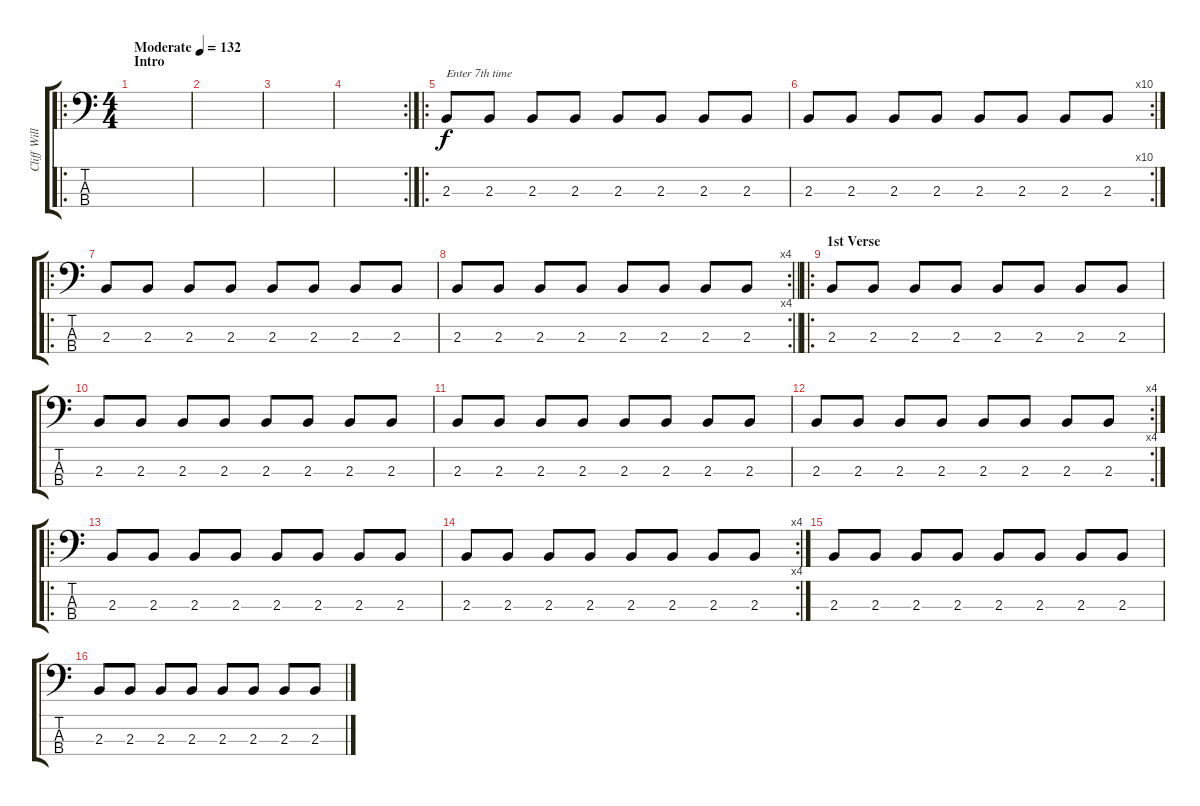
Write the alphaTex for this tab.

\track ("Cliff Williams" "Cliff Will") {instrument electricbasspick}
\staff {score tabs}
\tuning (G2 D2 A1 E1) {hide}
\ro
\ts (4 4)
\section ("" "Intro")
\tempo (132 "Moderate")
\clef f4
\ks c
|
|
|
\rc 2
|
\ro
2.3.8{txt "Enter 7th time"} 2.3.8 2.3.8 2.3.8 2.3.8 2.3.8 2.3.8 2.3.8 |
\rc 10
2.3.8 2.3.8 2.3.8 2.3.8 2.3.8 2.3.8 2.3.8 2.3.8 |
\ro
2.3.8 2.3.8 2.3.8 2.3.8 2.3.8 2.3.8 2.3.8 2.3.8 |
\rc 4
\barLineRight lightlight
2.3.8 2.3.8 2.3.8 2.3.8 2.3.8 2.3.8 2.3.8 2.3.8 |
\ro
\section ("" "1st Verse")
2.3.8 2.3.8 2.3.8 2.3.8 2.3.8 2.3.8 2.3.8 2.3.8 |
2.3.8 2.3.8 2.3.8 2.3.8 2.3.8 2.3.8 2.3.8 2.3.8 |
2.3.8 2.3.8 2.3.8 2.3.8 2.3.8 2.3.8 2.3.8 2.3.8 |
\rc 4
2.3.8 2.3.8 2.3.8 2.3.8 2.3.8 2.3.8 2.3.8 2.3.8 |
\ro
2.3.8 2.3.8 2.3.8 2.3.8 2.3.8 2.3.8 2.3.8 2.3.8 |
\rc 4
2.3.8 2.3.8 2.3.8 2.3.8 2.3.8 2.3.8 2.3.8 2.3.8 |
2.3.8 2.3.8 2.3.8 2.3.8 2.3.8 2.3.8 2.3.8 2.3.8 |
2.3.8 2.3.8 2.3.8 2.3.8 2.3.8 2.3.8 2.3.8 2.3.8
